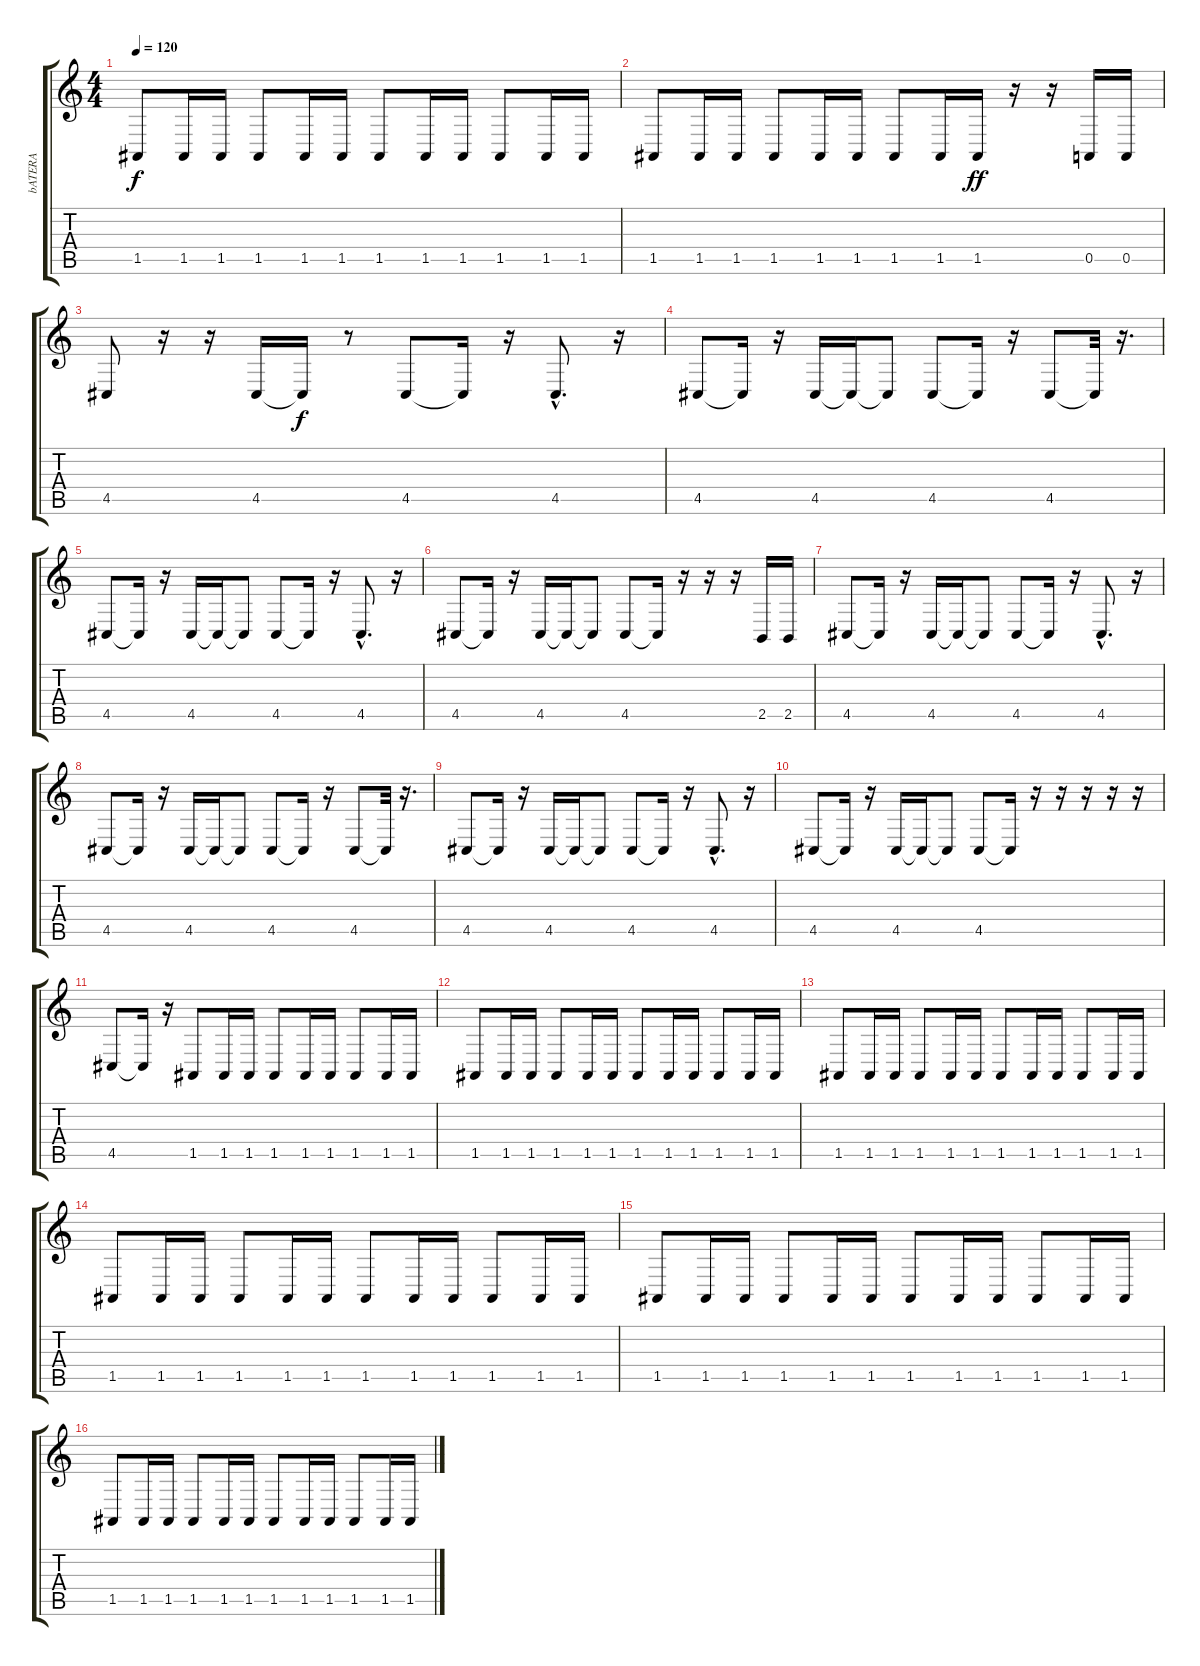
\track ("bATERA" "bATERA") {instrument rockorgan}
\staff {score tabs}
\tuning (E4 B3 G3 D3 A2 E2) {hide}
\ts (4 4)
\tempo 120
\clef g2
\ks c
1.5.8{dy f} 1.5.16 1.5.16 1.5.8 1.5.16 1.5.16 1.5.8 1.5.16 1.5.16 1.5.8 1.5.16 1.5.16 |
1.5.8 1.5.16 1.5.16 1.5.8 1.5.16 1.5.16 1.5.8 1.5.16 1.5.16{dy ff} r.16 r.16 0.5.16 0.5.16 |
4.5.8 r.16 r.16 4.5.16 4.5{t}.16{dy f} r.8 4.5.8 4.5{t}.16 r.16 4.5{hac}.8{d} r.16 |
4.5.8 4.5{t}.16 r.16 4.5.16 4.5{t}.16 4.5{t}.8 4.5.8 4.5{t}.16 r.16 4.5.8 4.5{t}.32 r.16{d} |
4.5.8 4.5{t}.16 r.16 4.5.16 4.5{t}.16 4.5{t}.8 4.5.8 4.5{t}.16 r.16 4.5{hac}.8{d} r.16 |
4.5.8 4.5{t}.16 r.16 4.5.16 4.5{t}.16 4.5{t}.8 4.5.8 4.5{t}.16 r.16 r.16 r.16 2.5.16 2.5.16 |
4.5.8 4.5{t}.16 r.16 4.5.16 4.5{t}.16 4.5{t}.8 4.5.8 4.5{t}.16 r.16 4.5{hac}.8{d} r.16 |
4.5.8 4.5{t}.16 r.16 4.5.16 4.5{t}.16 4.5{t}.8 4.5.8 4.5{t}.16 r.16 4.5.8 4.5{t}.32 r.16{d} |
4.5.8 4.5{t}.16 r.16 4.5.16 4.5{t}.16 4.5{t}.8 4.5.8 4.5{t}.16 r.16 4.5{hac}.8{d} r.16 |
4.5.8 4.5{t}.16 r.16 4.5.16 4.5{t}.16 4.5{t}.8 4.5.8 4.5{t}.16 r.16 r.16 r.16 r.16 r.16 |
4.5.8 4.5{t}.16 r.16 1.5.8 1.5.16 1.5.16 1.5.8 1.5.16 1.5.16 1.5.8 1.5.16 1.5.16 |
1.5.8 1.5.16 1.5.16 1.5.8 1.5.16 1.5.16 1.5.8 1.5.16 1.5.16 1.5.8 1.5.16 1.5.16 |
1.5.8 1.5.16 1.5.16 1.5.8 1.5.16 1.5.16 1.5.8 1.5.16 1.5.16 1.5.8 1.5.16 1.5.16 |
1.5.8 1.5.16 1.5.16 1.5.8 1.5.16 1.5.16 1.5.8 1.5.16 1.5.16 1.5.8 1.5.16 1.5.16 |
1.5.8 1.5.16 1.5.16 1.5.8 1.5.16 1.5.16 1.5.8 1.5.16 1.5.16 1.5.8 1.5.16 1.5.16 |
1.5.8 1.5.16 1.5.16 1.5.8 1.5.16 1.5.16 1.5.8 1.5.16 1.5.16 1.5.8 1.5.16 1.5.16
